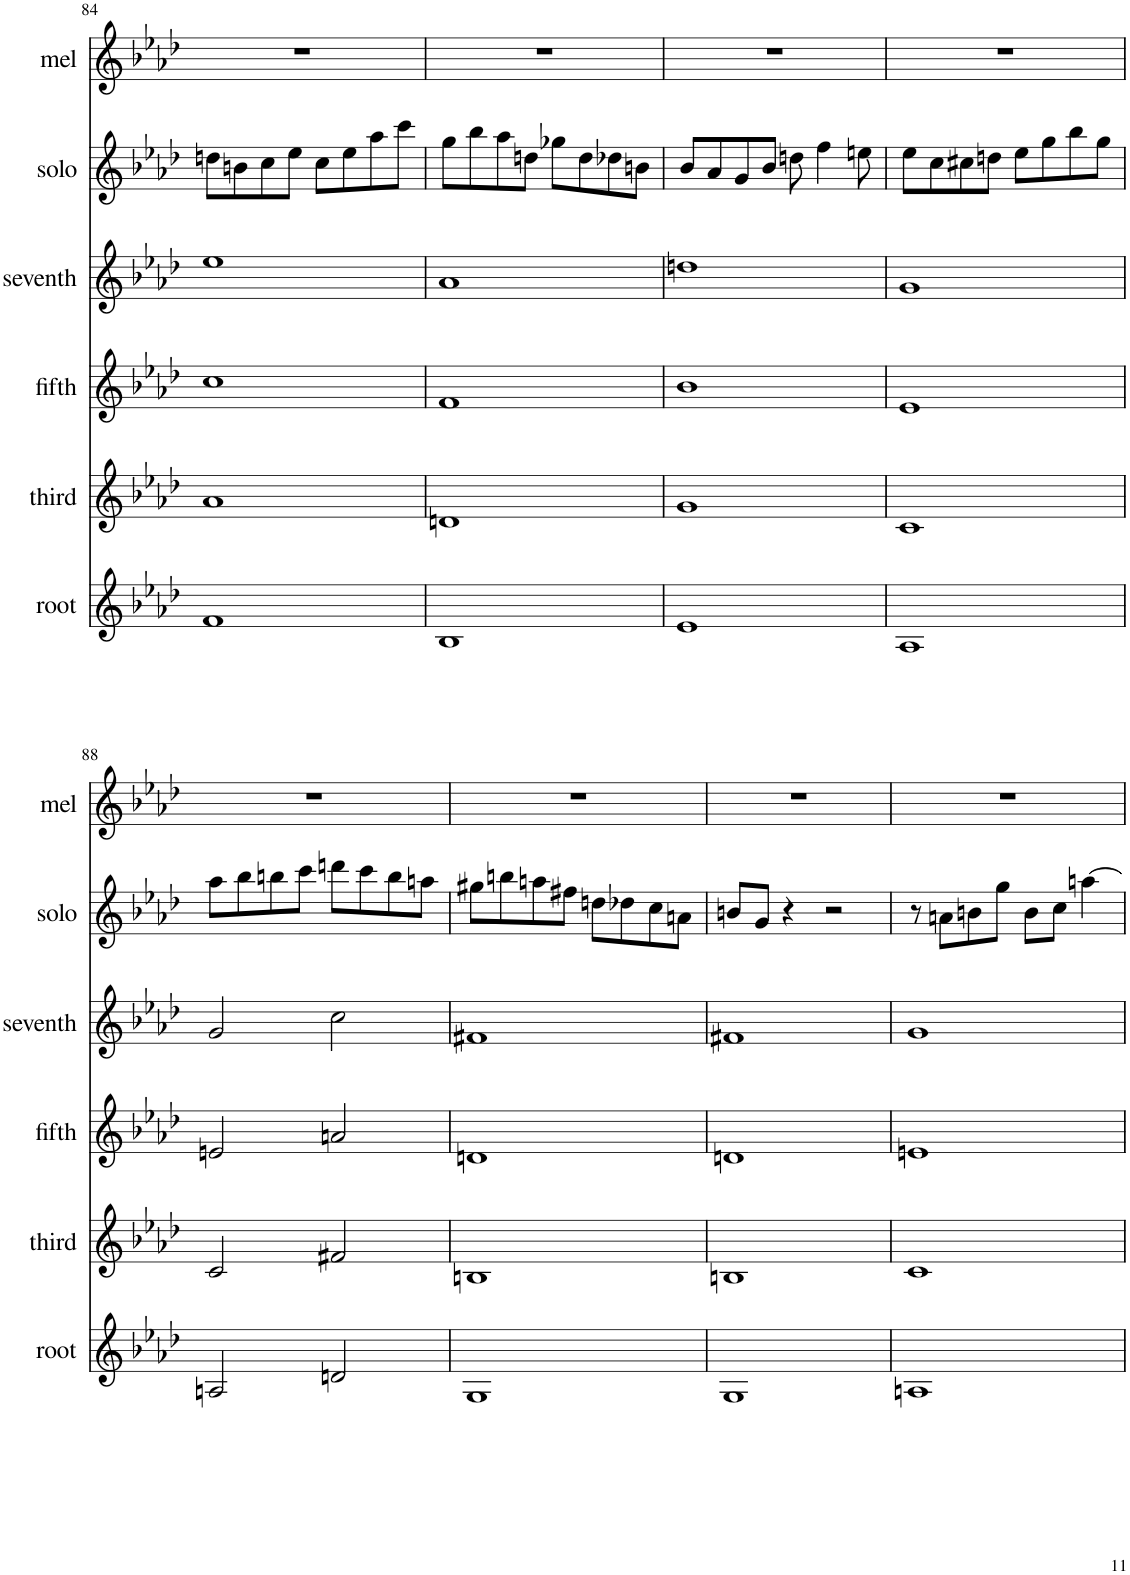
**kern	**kern	**kern	**kern	**kern	**kern
*part6	*part5	*part4	*part3	*part2	*part1
*staff6	*staff5	*staff4	*staff3	*staff2	*staff1
*I"root	*I"third	*I"fifth	*I"seventh	*I"solo	*I"mel
*I'root	*I'third	*I'fifth	*I'seventh	*I'solo	*I'mel
!!LO:PB:g=z
*clefG2	*clefG2	*clefG2	*clefG2	*clefG2	*clefG2
*k[b-e-a-d-]	*k[b-e-a-d-]	*k[b-e-a-d-]	*k[b-e-a-d-]	*k[b-e-a-d-]	*k[b-e-a-d-]
*M4/4	*M4/4	*M4/4	*M4/4	*M4/4	*M4/4
=84	=84	=84	=84	=84	=84
1f	1a-	1cc	1ee-	8ddn\L	1r
.	.	.	.	8bn\	.
.	.	.	.	8cc\	.
.	.	.	.	8ee-\J	.
.	.	.	.	8cc\L	.
.	.	.	.	8ee-\	.
.	.	.	.	8aa-\	.
.	.	.	.	8ccc\J	.
=85	=85	=85	=85	=85	=85
1B-	1dn	1f	1a-	8gg\L	1r
.	.	.	.	8bb-\	.
.	.	.	.	8aa-\	.
.	.	.	.	8ddn\J	.
.	.	.	.	8gg-X\L	.
.	.	.	.	8dd\	.
.	.	.	.	8dd-X\	.
.	.	.	.	8bn\J	.
=86	=86	=86	=86	=86	=86
1e-	1g	1b-	1ddn	8b-/L	1r
.	.	.	.	8a-/	.
.	.	.	.	8g/	.
.	.	.	.	8b-/J	.
.	.	.	.	8ddn\	.
.	.	.	.	4ff\	.
.	.	.	.	8een\	.
=87	=87	=87	=87	=87	=87
1A-	1c	1e-	1g	8ee-\L	1r
.	.	.	.	8cc\	.
.	.	.	.	8cc#X\	.
.	.	.	.	8ddn\J	.
.	.	.	.	8ee-\L	.
.	.	.	.	8gg\	.
.	.	.	.	8bb-\	.
.	.	.	.	8gg\J	.
!!LO:LB:g=z
=88	=88	=88	=88	=88	=88
2An/	2c/	2en/	2g/	8aa-\L	1r
.	.	.	.	8bb-\	.
.	.	.	.	8bbn\	.
.	.	.	.	8ccc\J	.
2dn/	2f#X/	2an/	2cc\	8dddn\L	.
.	.	.	.	8ccc\	.
.	.	.	.	8bb\	.
.	.	.	.	8aan\J	.
=89	=89	=89	=89	=89	=89
1G	1Bn	1dn	1f#X	8gg#X\L	1r
.	.	.	.	8bbn\	.
.	.	.	.	8aan\	.
.	.	.	.	8ff#X\J	.
.	.	.	.	8ddn\L	.
.	.	.	.	8dd-X\	.
.	.	.	.	8cc\	.
.	.	.	.	8an\J	.
=90	=90	=90	=90	=90	=90
1G	1Bn	1dn	1f#X	8bn/L	1r
.	.	.	.	8g/J	.
.	.	.	.	4r	.
.	.	.	.	2r	.
=91	=91	=91	=91	=91	=91
1An	1c	1en	1g	8r	1r
.	.	.	.	8an\L	.
.	.	.	.	8bn\	.
.	.	.	.	8gg\J	.
.	.	.	.	8b\L	.
.	.	.	.	8cc\J	.
.	.	.	.	[4aan\	.
=	=	=	=	=	=
*-	*-	*-	*-	*-	*-
